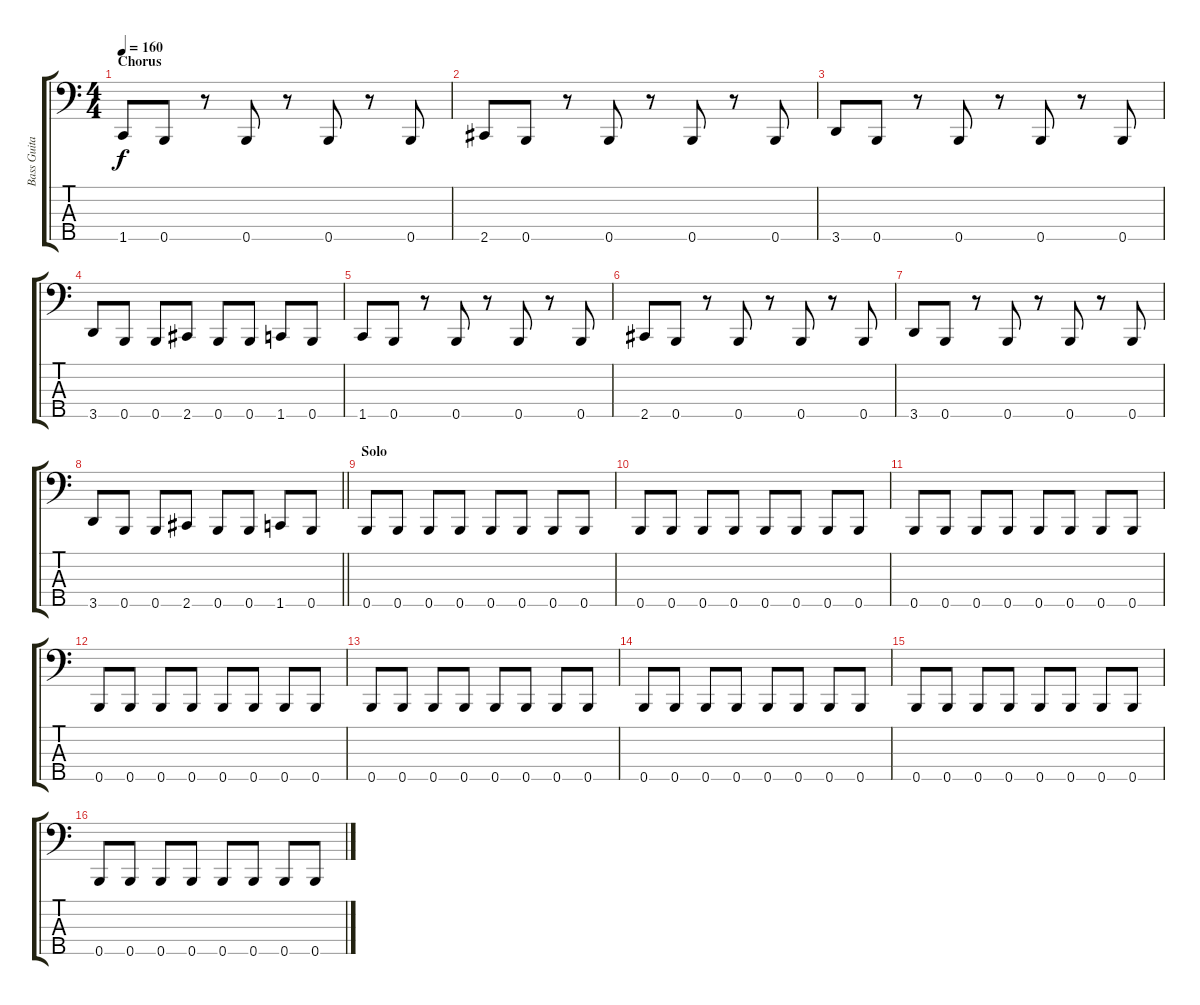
\track ("Bass Guitar" "Bass Guita") {instrument electricbassfinger}
\staff {score tabs}
\tuning (G2 D2 A1 E1 B0) {hide}
\ts (4 4)
\section ("" "Chorus")
\tempo 160
\clef f4
\ks c
1.5.8{dy f} 0.5.8 r.8 0.5.8 r.8 0.5.8 r.8 0.5.8 |
2.5.8 0.5.8 r.8 0.5.8 r.8 0.5.8 r.8 0.5.8 |
3.5.8 0.5.8 r.8 0.5.8 r.8 0.5.8 r.8 0.5.8 |
3.5.8 0.5.8 0.5.8 2.5.8 0.5.8 0.5.8 1.5.8 0.5.8 |
1.5.8 0.5.8 r.8 0.5.8 r.8 0.5.8 r.8 0.5.8 |
2.5.8 0.5.8 r.8 0.5.8 r.8 0.5.8 r.8 0.5.8 |
3.5.8 0.5.8 r.8 0.5.8 r.8 0.5.8 r.8 0.5.8 |
\barLineRight lightlight
3.5.8 0.5.8 0.5.8 2.5.8 0.5.8 0.5.8 1.5.8 0.5.8 |
\section ("" "Solo")
0.5.8 0.5.8 0.5.8 0.5.8 0.5.8 0.5.8 0.5.8 0.5.8 |
0.5.8 0.5.8 0.5.8 0.5.8 0.5.8 0.5.8 0.5.8 0.5.8 |
0.5.8 0.5.8 0.5.8 0.5.8 0.5.8 0.5.8 0.5.8 0.5.8 |
0.5.8 0.5.8 0.5.8 0.5.8 0.5.8 0.5.8 0.5.8 0.5.8 |
0.5.8 0.5.8 0.5.8 0.5.8 0.5.8 0.5.8 0.5.8 0.5.8 |
0.5.8 0.5.8 0.5.8 0.5.8 0.5.8 0.5.8 0.5.8 0.5.8 |
0.5.8 0.5.8 0.5.8 0.5.8 0.5.8 0.5.8 0.5.8 0.5.8 |
0.5.8 0.5.8 0.5.8 0.5.8 0.5.8 0.5.8 0.5.8 0.5.8
